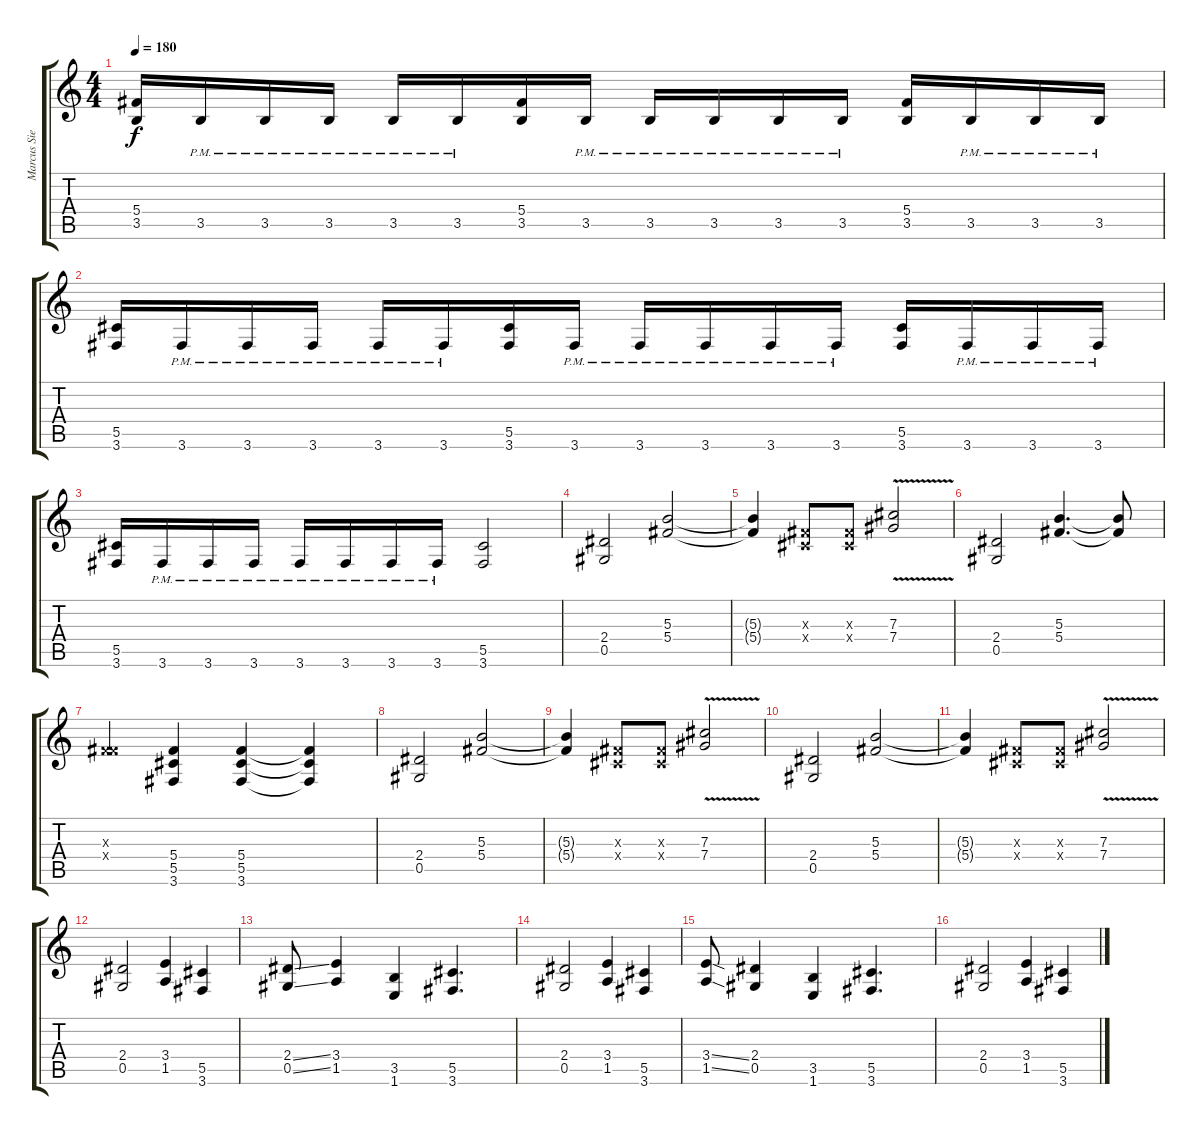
\track ("Marcus Siepen" "Marcus Sie") {instrument distortionguitar}
\staff {score tabs}
\tuning (Eb4 Bb3 Gb3 Db3 Ab2 Eb2) {hide}
\ts (4 4)
\tempo 180
\clef g2
\ks c
(5.4 3.5).16{dy f} 3.5{pm}.16 3.5{pm}.16 3.5{pm}.16 3.5{pm}.16 3.5{pm}.16 (5.4 3.5).16 3.5{pm}.16 3.5{pm}.16 3.5{pm}.16 3.5{pm}.16 3.5{pm}.16 (5.4 3.5).16 3.5{pm}.16 3.5{pm}.16 3.5{pm}.16 |
(5.5 3.6).16 3.6{pm}.16 3.6{pm}.16 3.6{pm}.16 3.6{pm}.16 3.6{pm}.16 (5.5 3.6).16 3.6{pm}.16 3.6{pm}.16 3.6{pm}.16 3.6{pm}.16 3.6{pm}.16 (5.5 3.6).16 3.6{pm}.16 3.6{pm}.16 3.6{pm}.16 |
(5.5 3.6).16 3.6{pm}.16 3.6{pm}.16 3.6{pm}.16 3.6{pm}.16 3.6{pm}.16 3.6{pm}.16 3.6{pm}.16 (5.5 3.6).2 |
(2.4 0.5).2 (5.3 5.4).2 |
(5.3{t} 5.4{t}).4 (0.3{x} 0.4{x}).8 (0.3{x} 0.4{x}).8 (7.3{v} 7.4{v}).2 |
(2.4 0.5).2 (5.3 5.4).4{d} (5.3{t} 5.4{t}).8 |
(0.3{x} 5.4{x}).4 (5.4 5.5 3.6).4 (5.4 5.5 3.6).4 (5.4{t} 5.5{t} 3.6{t}).4 |
(2.4 0.5).2 (5.3 5.4).2 |
(5.3{t} 5.4{t}).4 (0.3{x} 0.4{x}).8 (0.3{x} 0.4{x}).8 (7.3{v} 7.4{v}).2 |
(2.4 0.5).2 (5.3 5.4).2 |
(5.3{t} 5.4{t}).4 (0.3{x} 0.4{x}).8 (0.3{x} 0.4{x}).8 (7.3{v} 7.4{v}).2 |
(2.4 0.5).2 (3.4 1.5).4 (5.5 3.6).4 |
(2.4{ss} 0.5{ss}).8 (3.4 1.5).4 (3.5 1.6).4 (5.5 3.6).4{d} |
(2.4 0.5).2 (3.4 1.5).4 (5.5 3.6).4 |
(3.4{ss} 1.5{ss}).8 (2.4 0.5).4 (3.5 1.6).4 (5.5 3.6).4{d} |
(2.4 0.5).2 (3.4 1.5).4 (5.5 3.6).4
